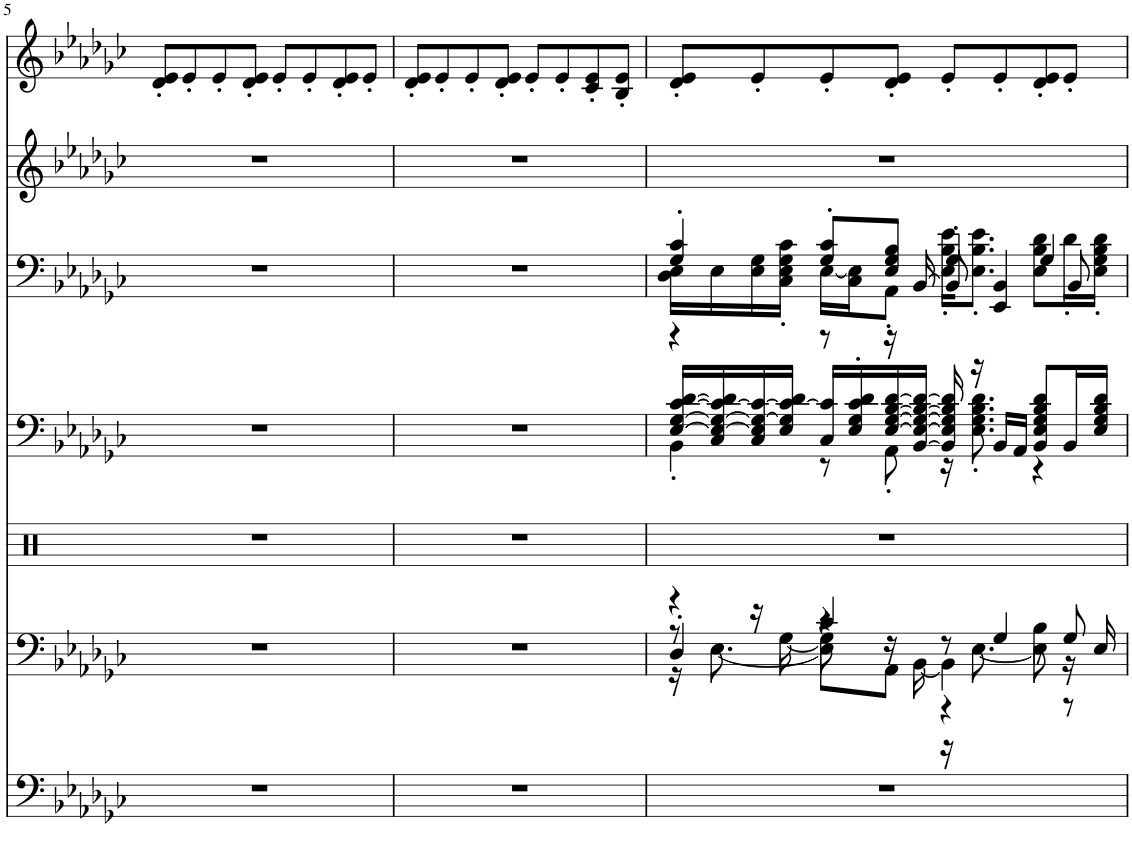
**kern	**kern	**kern	**kern	**kern	**kern	**kern
*part7	*part6	*part5	*part4	*part3	*part2	*part1
*staff7	*staff6	*staff5	*staff4	*staff3	*staff2	*staff1
*I"DistortionGtr	*I"Jazz Guitar	*I"Percussion	*I"Nylon Gtr.	*I"Steel Gtr.	*I"Calliope	*I"DistortionGtr
!!LO:PB:g=z
*clefF4	*clefF4	*clefX	*clefF4	*clefF4	*clefG2	*clefG2
*k[b-e-a-d-g-c-]	*k[b-e-a-d-g-c-]	*k[]	*k[b-e-a-d-g-c-]	*k[b-e-a-d-g-c-]	*k[b-e-a-d-g-c-]	*k[b-e-a-d-g-c-]
*M4/4	*M4/4	*M4/4	*M4/4	*M4/4	*M4/4	*M4/4
=5	=5	=5	=5	=5	=5	=5
1r	1r	1r	1r	1r	1r	8d-/' 8e-/'L
.	.	.	.	.	.	8e-'/
.	.	.	.	.	.	8e-'/
.	.	.	.	.	.	8d-/' 8e-/'J
.	.	.	.	.	.	8e-'/L
.	.	.	.	.	.	8e-'/
.	.	.	.	.	.	8d-/' 8e-/'
.	.	.	.	.	.	8e-'/J
=6	=6	=6	=6	=6	=6	=6
1r	1r	1r	1r	1r	1r	8d-/' 8e-/'L
.	.	.	.	.	.	8e-'/
.	.	.	.	.	.	8e-'/
.	.	.	.	.	.	8d-/' 8e-/'J
.	.	.	.	.	.	8e-'/L
.	.	.	.	.	.	8e-'/
.	.	.	.	.	.	8c-/' 8e-/'
.	.	.	.	.	.	8B-/' 8e-/'J
=7	=7	=7	=7	=7	=7	=7
*	*^	*	*^	*^	*	*
*	*	*^	*	*	*	*	*^	*	*
*	*	*	*^	*	*	*	*	*	*	*	*
1r	4r	8r	4D-'/	16r	1r	[16E-/ [16G-/ [16c-/ [16d-/LL	4BB-'\	4G-/' 4c-/'	16D-\ 16E-\LL	4r	1r	8d-/' 8e-/'L
.	.	.	.	[8.E-\	.	16C-/ 16E-/_ 16G-/_ 16c-/_ 16d-/]	.	.	16E-\	.	.	.
.	.	16r	.	.	.	16C-/ 16E-/] 16G-/_ 16c-/_	.	.	16E-\ 16G-\	.	.	8e-'/
.	.	[16G-\	.	.	.	16E-/ 16G-/] 16c-/_ 16d-/JJ	.	.	16C-\' 16E-\' 16G-\' 16c-\'JJ	.	.	.
.	4c-/	8G-\]	4r	8E-\L]	.	16C-/ 16c-/]LL	8r	8G-/' 8c-/'L	[16E-\LL	8r	.	8e-'/
.	.	.	.	.	.	16E-/' 16G-/' 16c-/' 16d-/'	.	.	16C-\ 16E-\]J	.	.	.
.	.	16r	.	8AA-\J	.	[16E-/ [16G-/ [16B-/ [16d-/	8AA-'\	8E-/ 8G-/ 8B-/J	8AA-'\J	16r	.	8d-/' 8e-/'J
.	.	[16BB-\	.	.	.	[16BB-/ 16E-/_ 16G-/_ 16B-/_ 16d-/_JJ	.	.	.	[16BB-/	.	.
.	8r	4BB-\]	4r	16r	.	16BB-/] 16E-/] 16G-/] 16B-/] 16d-/]	16r	4G-'/	16E-\' 16B-\' 16e-\'KL	8BB-/]	.	8e-'/L
.	.	.	.	[8.E-\	.	16r	8.E-\' 8.G-\' 8.B-\' 8.d-\'	.	8.E-\' 8.B-\' 8.e-\'J	.	.	.
.	4G-/	.	.	.	.	16BB-/LL	.	.	.	4EE-/ 4BB-/	.	8e-'/
.	.	.	.	.	.	16AA-/JJ	.	.	.	.	.	.
.	.	4B-\	8r	8E-\]	.	8BB-/ 8E-/ 8G-/ 8B-/ 8d-/L	4r	4G-/	8E-\ 8B-\ 8d-\L	.	.	8d-/' 8e-/'
.	8G-/	.	16r	8r	.	16BB-/L	.	.	16d-'\L	8BB-/	.	8e-'/J
.	.	.	16E-/	.	.	16E-/ 16G-/ 16B-/ 16d-/JJ	.	.	16E-\' 16G-\' 16B-\' 16d-\'JJ	.	.	.
*	*	*	*	*	*	*v	*v	*	*	*	*	*
*	*v	*v	*v	*v	*	*	*v	*v	*v	*	*
=	=	=	=	=	=	=
*-	*-	*-	*-	*-	*-	*-
